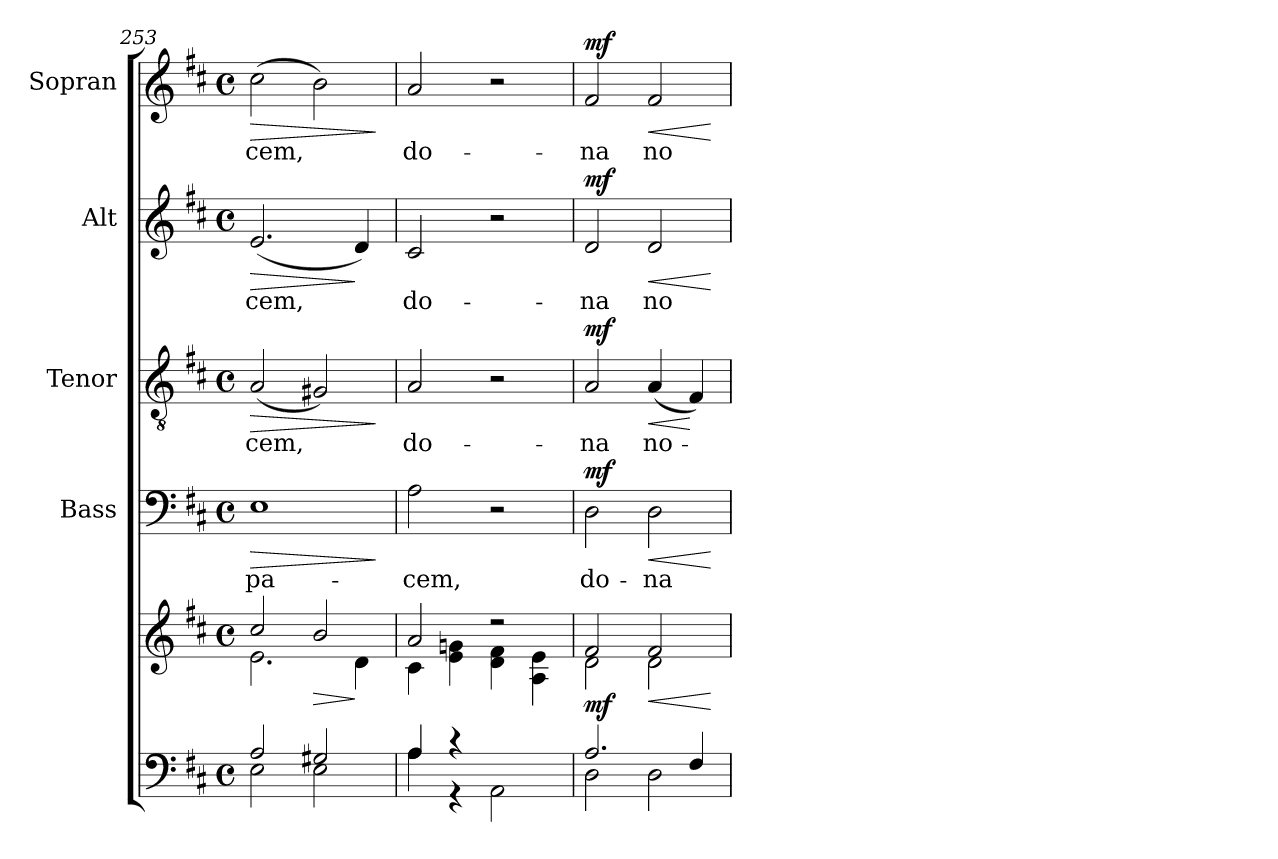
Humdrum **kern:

**kern	**kern	**dynam	**kern	**text	**dynam	**kern	**text	**dynam	**kern	**text	**dynam	**kern	**text	**dynam
*part5	*part5	*part5	*part4	*part4	*part4	*part3	*part3	*part3	*part2	*part2	*part2	*part1	*part1	*part1
*staff6	*staff5	*staff5/6	*staff4	*staff4	*staff4	*staff3	*staff3	*staff3	*staff2	*staff2	*staff2	*staff1	*staff1	*staff1
*	*	*	*I"Bass	*	*	*I"Tenor	*	*	*I"Alt	*	*	*I"Sopran	*	*
*	*	*	*I'B.	*	*	*I'T.	*	*	*I'A.	*	*	*I'S.	*	*
*clefF4	*clefG2	*	*clefF4	*	*	*clefGv2	*	*	*clefG2	*	*	*clefG2	*	*
*k[f#c#]	*k[f#c#]	*	*k[f#c#]	*	*	*k[f#c#]	*	*	*k[f#c#]	*	*	*k[f#c#]	*	*
*D:	*D:	*	*D:	*	*	*D:	*	*	*D:	*	*	*D:	*	*
*M4/4	*M4/4	*	*M4/4	*	*	*M4/4	*	*	*M4/4	*	*	*M4/4	*	*
*met(c)	*met(c)	*	*met(c)	*	*	*met(c)	*	*	*met(c)	*	*	*met(c)	*	*
=253	=253	=253	=253	=253	=253	=253	=253	=253	=253	=253	=253	=253	=253	=253
*^	*^	*	*	*	*	*	*	*	*	*	*	*	*	*
!	!	!	!	!	!	!LO:LY:b	!LO:HP:b	!	!LO:LY:b	!LO:HP:b	!	!LO:LY:b	!LO:HP:b	!	!LO:LY:b	!LO:HP:b
2A/	2E\	2cc#/	2.e\	.	1E	pa-	>	(<2A/	-cem,	>	(<2.e/	-cem,	>	(>2cc#\	-cem,	>
!	!	!	!	!LO:HP:b	!	!	!	!	!	!	!	!	!	!	!	!
2G#X/	2E\	2b/	.	>	.	.	.	2G#X/)	.	.	.	.	.	2b\)	.	.
.	.	.	4d\	]	.	.	.	.	.	.	4d/)	.	]	.	.	.
*v	*v	*	*	*	*	*	*	*	*	*	*	*	*	*	*	*
*	*v	*v	*	*	*	*	*	*	*	*	*	*	*	*	*
.	.	.	.	.	]	.	.	]	.	.	.	.	.	]
=254	=254	=254	=254	=254	=254	=254	=254	=254	=254	=254	=254	=254	=254	=254
*^	*^	*	*	*	*	*	*	*	*	*	*	*	*	*
!	!	!	!	!	!	!LO:LY:b	!	!	!LO:LY:b	!	!	!LO:LY:b	!	!	!LO:LY:b	!
4A/	4A\	2a/	4c#\	.	2A\	-cem,	.	2A/	do-	.	2c#/	do-	.	2a/	do-	.
4r	4r	.	4e\ 4gn\	.	.	.	.	.	.	.	.	.	.	.	.	.
2ryy	2AA\	2rdd	4d\ 4f#\	.	2r	.	.	2r	.	.	2r	.	.	2r	.	.
.	.	.	4A\ 4e\	.	.	.	.	.	.	.	.	.	.	.	.	.
=255	=255	=255	=255	=255	=255	=255	=255	=255	=255	=255	=255	=255	=255	=255	=255	=255
!	!	!	!	!LO:DY:b	!	!LO:LY:b	!LO:DY:a	!	!LO:LY:b	!LO:DY:a	!	!LO:LY:b	!LO:DY:a	!	!LO:LY:b	!LO:DY:a
2.A/	2D\	2f#/	2d\	mf	2D\	do-	mf	2A/	-na	mf	2d/	-na	mf	2f#/	-na	mf
!	!	!	!	!LO:HP:b	!	!LO:LY:b	!LO:HP:b	!	!LO:LY:b	!LO:HP:b	!	!LO:LY:b	!LO:HP:b	!	!LO:LY:b	!LO:HP:b
.	2D\	2f#/	2d\	<	2D\	-na	<	(<4A/	no-	<	2d/	no-	<	2f#/	no-	<
4F#/	.	.	.	.	.	.	.	4F#/)	.	[	.	.	.	.	.	.
*v	*v	*	*	*	*	*	*	*	*	*	*	*	*	*	*	*
*	*v	*v	*	*	*	*	*	*	*	*	*	*	*	*	*
.	.	[	.	.	[	.	.	.	.	.	[	.	.	[
=	=	=	=	=	=	=	=	=	=	=	=	=	=	=
*-	*-	*-	*-	*-	*-	*-	*-	*-	*-	*-	*-	*-	*-	*-
